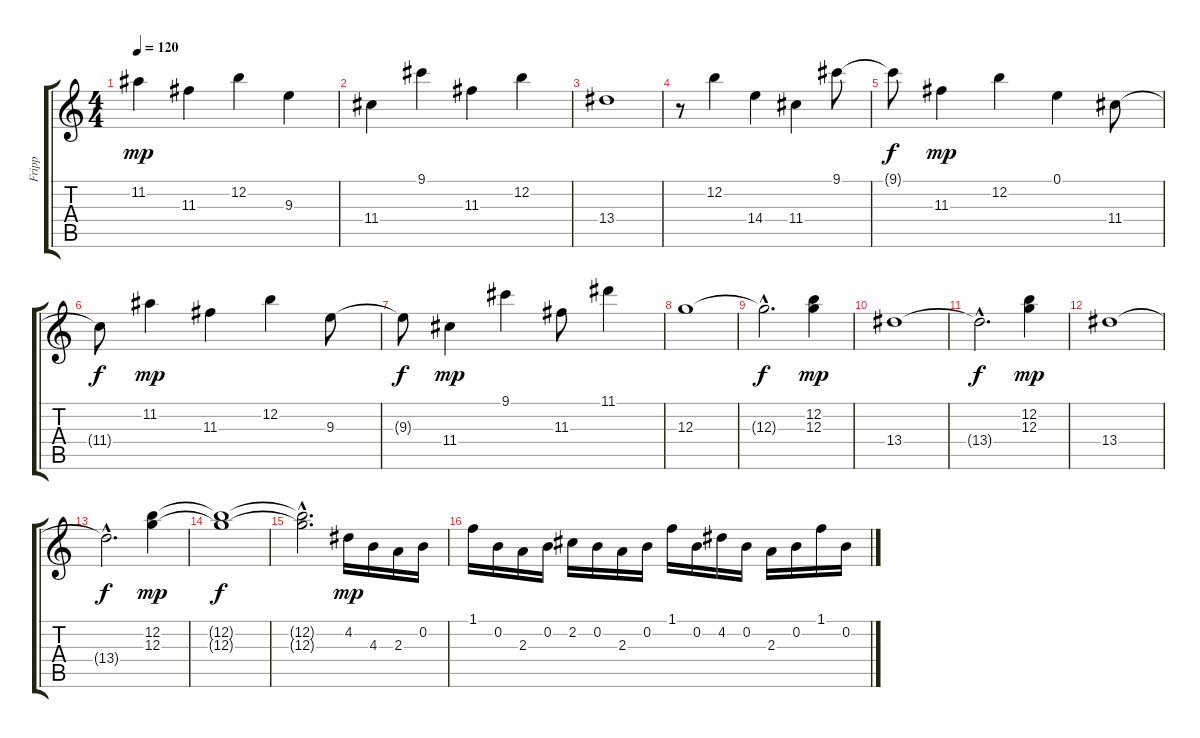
\track ("Fripp" "Fripp") {instrument acousticguitarnylon}
\staff {score tabs}
\tuning (E4 B3 G3 D3 A2 E2) {hide}
\ts (4 4)
\tempo 120
\clef g2
\ks c
11.2.4{dy mp} 11.3.4 12.2.4 9.3.4 |
11.4.4 9.1.4 11.3.4 12.2.4 |
13.4.1 |
r.8 12.2.4 14.4.4 11.4.4 9.1.8 |
9.1{t}.8{dy f} 11.3.4{dy mp} 12.2.4 0.1.4 11.4.8 |
11.4{t}.8{dy f} 11.2.4{dy mp} 11.3.4 12.2.4 9.3.8 |
9.3{t}.8{dy f} 11.4.4{dy mp} 9.1.4 11.3.8 11.1.4 |
12.3.1 |
12.3{hac t}.2{d dy f} (12.2 12.3).4{dy mp} |
13.4.1 |
13.4{hac t}.2{d dy f} (12.2 12.3).4{dy mp} |
13.4.1 |
13.4{hac t}.2{d dy f} (12.2 12.3).4{dy mp} |
(12.2{t} 12.3{t}).1{dy f} |
(12.2{hac t} 12.3{hac t}).2{d} 4.2.16{dy mp} 4.3.16 2.3.16 0.2.16 |
1.1.16 0.2.16 2.3.16 0.2.16 2.2.16 0.2.16 2.3.16 0.2.16 1.1.16 0.2.16 4.2.16 0.2.16 2.3.16 0.2.16 1.1.16 0.2.16
